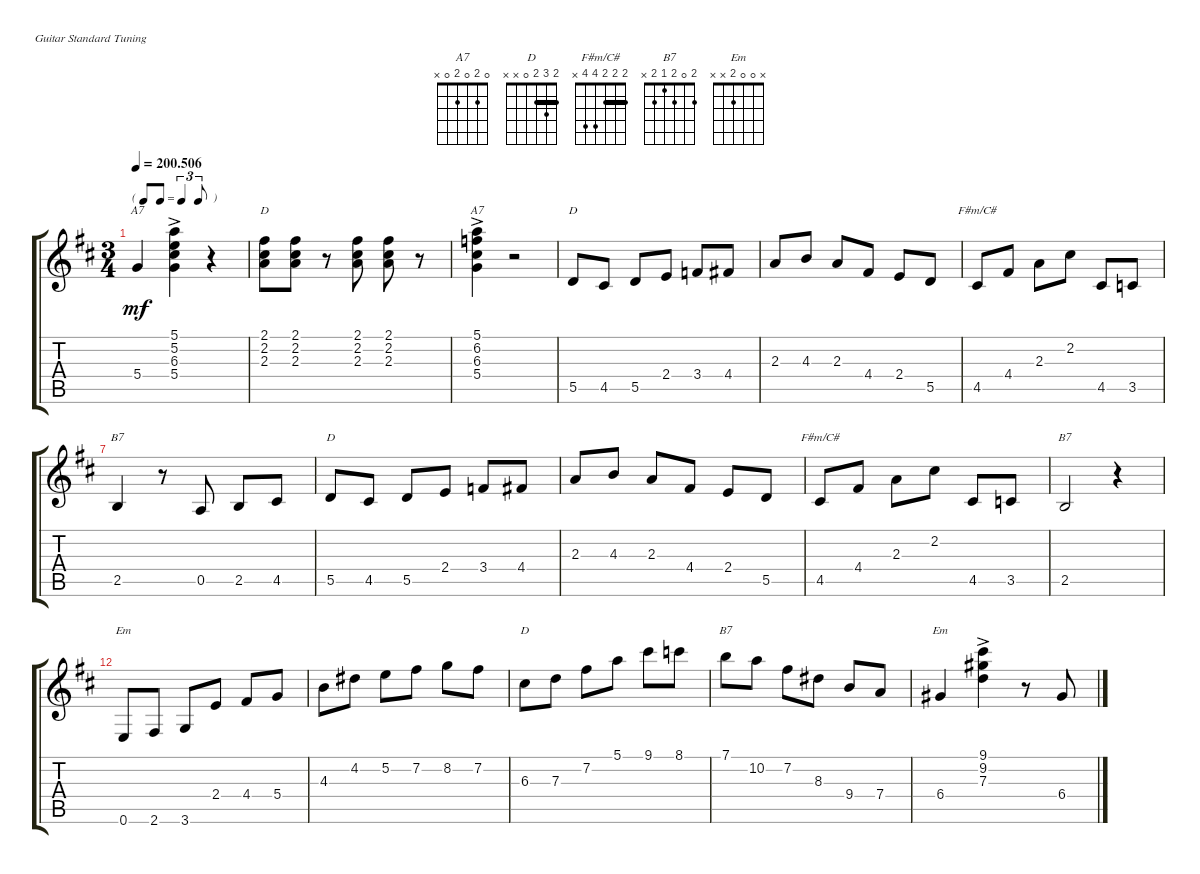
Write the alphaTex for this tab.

\defaultSystemsLayout 4
\singleTrackTrackNamePolicy hidden
\firstSystemTrackNameMode fullname
\otherSystemsTrackNameMode fullname
\firstSystemTrackNameOrientation horizontal
\otherSystemsTrackNameOrientation horizontal
\defaultBarNumberDisplay FirstOfSystem
\track ("Guitare I" "N-Gt") {instrument acousticguitarnylon}
\staff {score tabs}
\tuning (E4 B3 G3 D3 A2 E2)
\chord ("A7" 0 2 0 2 0 x)
\chord ("D" 2 3 2 0 x x) {barre 2}
\chord ("F#m/C#" 2 2 2 4 4 x) {barre (2 2)}
\chord ("B7" 2 0 2 1 2 x)
\chord ("Em" x 0 0 2 x x)
\ts (3 4)
\tf triplet8th
\tempo
200.506
\accidentals auto
\clef g2
\ottava regular
\simile none
\ks d
5.4.4{ch "A7" dy mf} (5.4 6.3 5.2 5.1{ac}).4 r.4 |
(2.1 2.2 2.3).8{ch "D"} (2.1 2.2 2.3).8 r.8 (2.3 2.2 2.1).8 (2.1 2.2 2.3).8 r.8 |
(5.1 6.2 6.3 5.4{ac}).4{ch "A7"} r.2 |
5.5.8{ch "D"} 4.5.8 5.5.8 2.4.8 3.4.8 4.4.8 |
2.3.8 4.3.8 2.3.8 4.4.8 2.4.8 5.5.8 |
4.5.8{ch "F#m/C#"} 4.4.8 2.3.8 2.2.8 4.5.8 3.5.8 |
2.5.4{ch "B7"} r.8 0.5.8 2.5.8 4.5.8 |
5.5.8{ch "D"} 4.5.8 5.5.8 2.4.8 3.4.8 4.4.8 |
2.3.8 4.3.8 2.3.8 4.4.8 2.4.8 5.5.8 |
4.5.8{ch "F#m/C#"} 4.4.8 2.3.8 2.2.8 4.5.8 3.5.8 |
2.5.2{ch "B7"} r.4 |
0.6.8{ch "Em"} 2.6.8 3.6.8 2.4.8 4.4.8 5.4.8 |
4.3.8 4.2.8 5.2.8 7.2.8 8.2.8 7.2.8 |
6.3.8{ch "D"} 7.3.8 7.2.8 5.1.8 9.1.8 8.1.8 |
7.1.8{ch "B7"} 10.2.8 7.2.8 8.3.8 9.4.8 7.4.8 |
6.4.4{ch "Em"} (9.1 9.2 7.3{ac}).4 r.8 6.4.8
